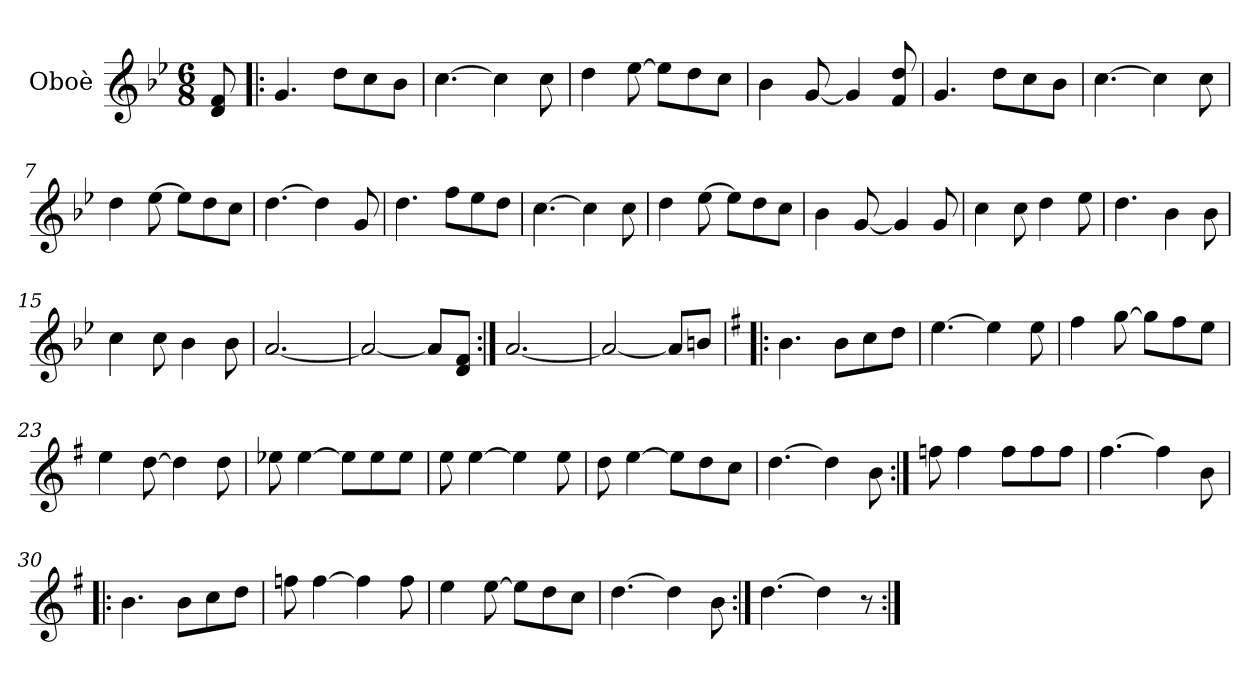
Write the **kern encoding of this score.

**kern
*part1
*staff1
*I"Oboè
*I'Ob.
*clefG2
*k[b-e-]
*M6/8
=
8d/ 8f/
=1!|:
4.g/
8dd\L
8cc\
8b-\J
=2
[4.cc\
4cc\]
8cc\
=3
4dd\
[8ee-\
8ee-\L]
8dd\
8cc\J
=4
4b-\
[8g/
4g/]
8f/ 8dd/
=5
4.g/
8dd\L
8cc\
8b-\J
=6
[4.cc\
4cc\]
8cc\
=7
4dd\
[8ee-\
8ee-\L]
8dd\
8cc\J
=8
[4.dd\
4dd\]
8g/
!!LO:LB:g=z
=9
4.dd\
8ff\L
8ee-\
8dd\J
=10
[4.cc\
4cc\]
8cc\
=11
4dd\
[8ee-\
8ee-\L]
8dd\
8cc\J
=12
4b-\
[8g/
4g/]
8g/
=13
4cc\
8cc\
4dd\
8ee-\
=14
4.dd\
4b-\
8b-\
=15
4cc\
8cc\
4b-\
8b-\
=16
[2.a/
=17
2a/_
8a/L]
8d/ 8f/J
=18:|!
[2.a/
!!LO:LB:g=z
=19
2a/_
8a/L]
8bn/J
=20!|:
*k[f#]
4.b\
8b\L
8cc\
8dd\J
=21
[4.ee\
4ee\]
8ee\
=22
4ff#\
[8gg\
8gg\L]
8ff#\
8ee\J
=23
4ee\
[8dd\
4dd\]
8dd\
=24
8ee-X\
[4ee-\
8ee-\L]
8ee-\
8ee-\J
=25
8ee\
[4ee\
4ee\]
8ee\
=26
8dd\
[4ee\
8ee\L]
8dd\
8cc\J
=27
[4.dd\
4dd\]
8b\
!!LO:LB:g=z
=28:|!
8ffn\
4ff\
8ff\L
8ff\
8ff\J
=29
[4.ff#\
4ff#\]
8b\
=30!|:
4.b\
8b\L
8cc\
8dd\J
=31
8ffn\
[4ff\
4ff\]
8ff\
=32
4ee\
[8ee\
8ee\L]
8dd\
8cc\J
=33
[4.dd\
4dd\]
8b\
=34:|!
[4.dd\
4dd\]
8r
=:|!
*-
